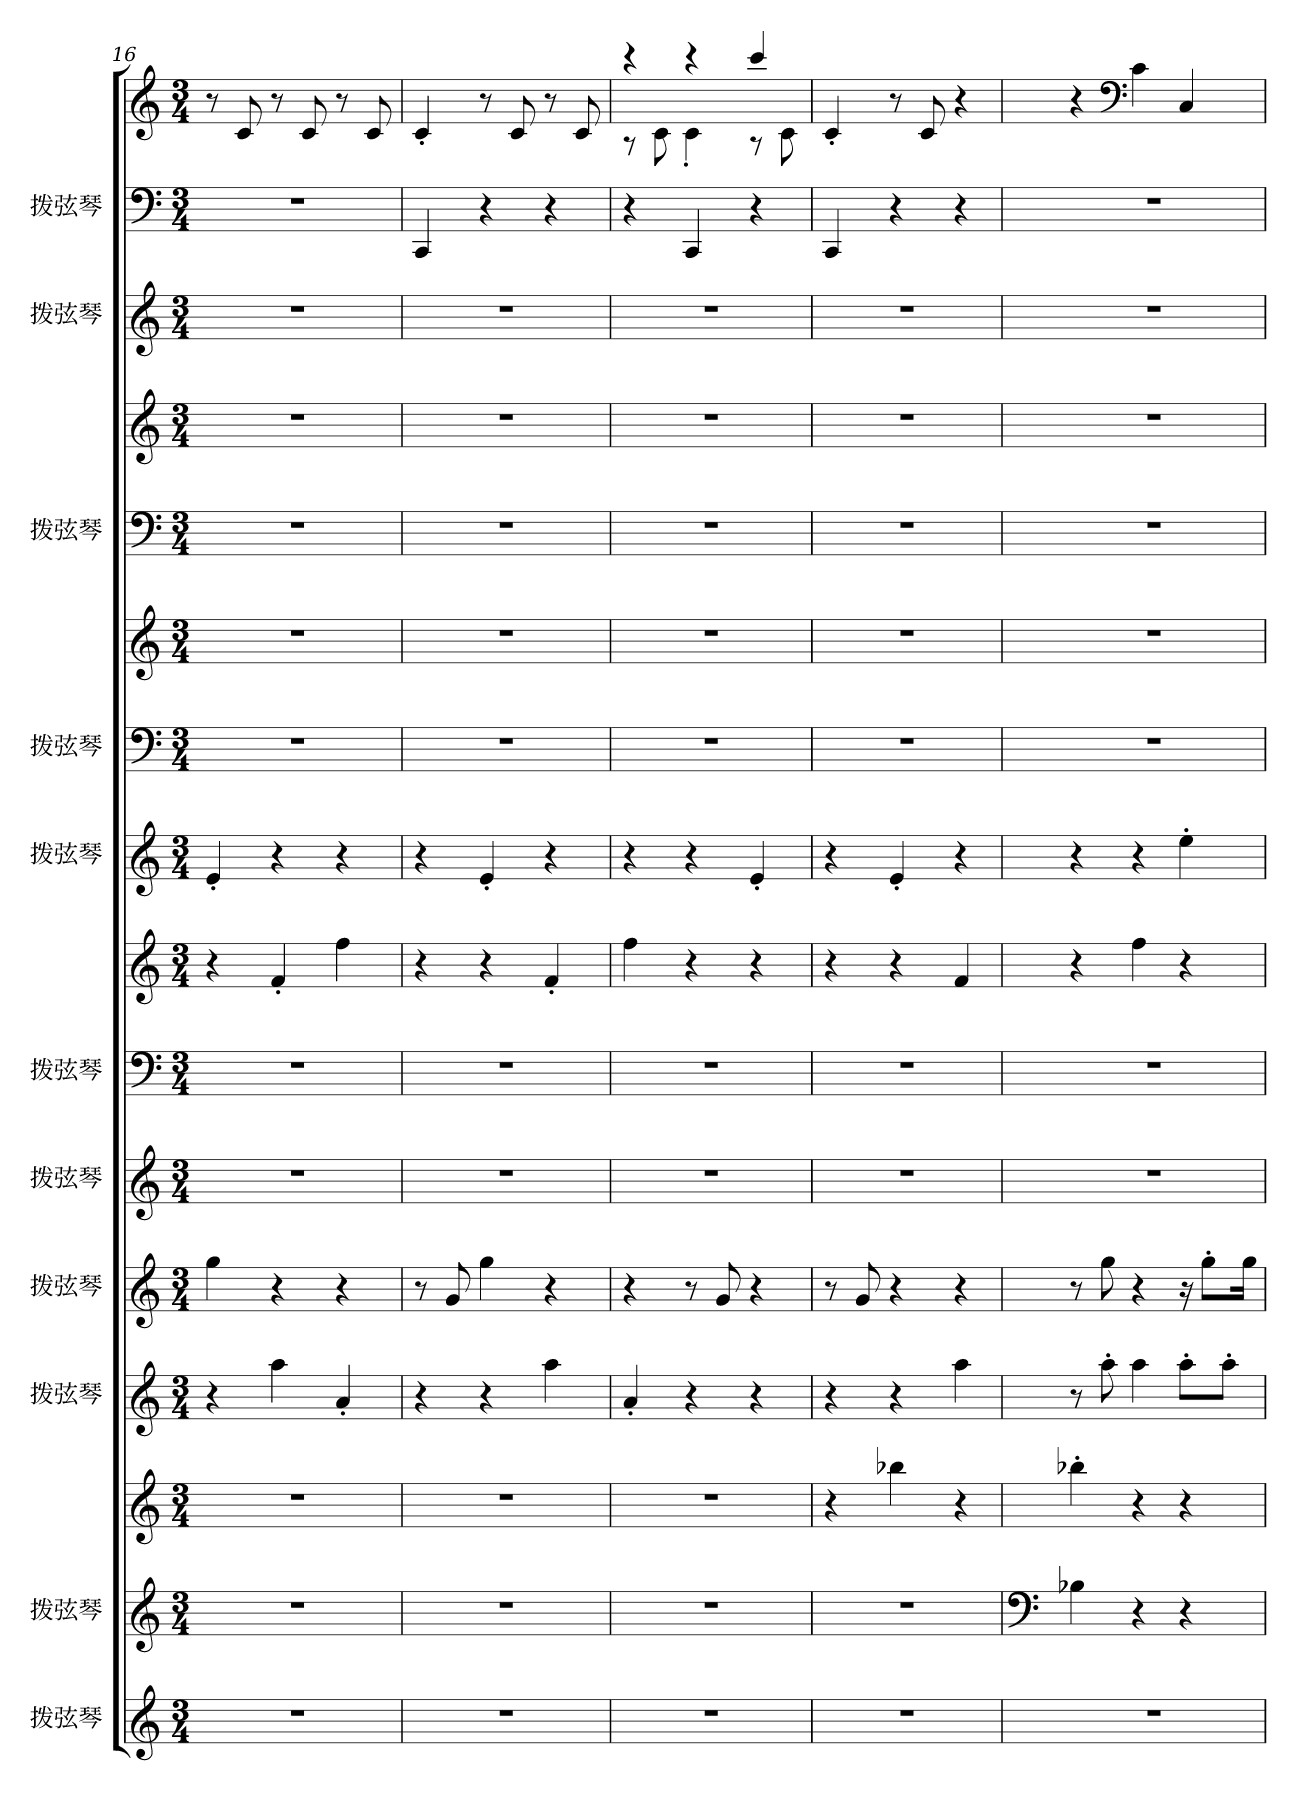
**kern	**kern	**kern	**kern	**kern	**kern	**kern	**kern	**kern	**kern	**kern	**kern	**kern	**kern	**kern	**kern
*part11	*part10	*part10	*part9	*part8	*part7	*part6	*part6	*part5	*part4	*part4	*part3	*part3	*part2	*part1	*part1
*staff16	*staff15	*staff14	*staff13	*staff12	*staff11	*staff10	*staff9	*staff8	*staff7	*staff6	*staff5	*staff4	*staff3	*staff2	*staff1
*I"拨弦琴	*I"拨弦琴	*	*I"拨弦琴	*I"拨弦琴	*I"拨弦琴	*I"拨弦琴	*	*I"拨弦琴	*I"拨弦琴	*	*I"拨弦琴	*	*I"拨弦琴	*I"拨弦琴	*
*clefG2	*clefG2	*clefG2	*clefG2	*clefG2	*clefG2	*clefF4	*clefG2	*clefG2	*clefF4	*clefG2	*clefF4	*clefG2	*clefG2	*clefF4	*clefG2
*k[]	*k[]	*k[]	*k[]	*k[]	*k[]	*k[]	*k[]	*k[]	*k[]	*k[]	*k[]	*k[]	*k[]	*k[]	*k[]
*M3/4	*M3/4	*M3/4	*M3/4	*M3/4	*M3/4	*M3/4	*M3/4	*M3/4	*M3/4	*M3/4	*M3/4	*M3/4	*M3/4	*M3/4	*M3/4
=16	=16	=16	=16	=16	=16	=16	=16	=16	=16	=16	=16	=16	=16	=16	=16
2.r	2.r	2.r	4r	4gg\	2.r	2.r	4r	4e'/	2.r	2.r	2.r	2.r	2.r	2.r	8r
.	.	.	.	.	.	.	.	.	.	.	.	.	.	.	8c/
.	.	.	4aa\	4r	.	.	4f'/	4r	.	.	.	.	.	.	8r
.	.	.	.	.	.	.	.	.	.	.	.	.	.	.	8c/
.	.	.	4a'/	4r	.	.	4ff\	4r	.	.	.	.	.	.	8r
.	.	.	.	.	.	.	.	.	.	.	.	.	.	.	8c/
=17	=17	=17	=17	=17	=17	=17	=17	=17	=17	=17	=17	=17	=17	=17	=17
2.r	2.r	2.r	4r	8r	2.r	2.r	4r	4r	2.r	2.r	2.r	2.r	2.r	4CC/	4c'/
.	.	.	.	8g/	.	.	.	.	.	.	.	.	.	.	.
.	.	.	4r	4gg\	.	.	4r	4e'/	.	.	.	.	.	4r	8r
.	.	.	.	.	.	.	.	.	.	.	.	.	.	.	8c/
.	.	.	4aa\	4r	.	.	4f'/	4r	.	.	.	.	.	4r	8r
.	.	.	.	.	.	.	.	.	.	.	.	.	.	.	8c/
!!LO:PB:g=z
=18	=18	=18	=18	=18	=18	=18	=18	=18	=18	=18	=18	=18	=18	=18	=18
*	*	*	*	*	*	*	*	*	*	*	*	*	*	*	*^
2.r	2.r	2.r	4a'/	4r	2.r	2.r	4ff\	4r	2.r	2.r	2.r	2.r	2.r	4r	4r	8r
.	.	.	.	.	.	.	.	.	.	.	.	.	.	.	.	8c\
.	.	.	4r	8r	.	.	4r	4r	.	.	.	.	.	4CC/	4r	4c'\
.	.	.	.	8g/	.	.	.	.	.	.	.	.	.	.	.	.
.	.	.	4r	4r	.	.	4r	4e'/	.	.	.	.	.	4r	4ccc/	8r
.	.	.	.	.	.	.	.	.	.	.	.	.	.	.	.	8c\
*	*	*	*	*	*	*	*	*	*	*	*	*	*	*	*v	*v
=19	=19	=19	=19	=19	=19	=19	=19	=19	=19	=19	=19	=19	=19	=19	=19
2.r	2.r	4r	4r	8r	2.r	2.r	4r	4r	2.r	2.r	2.r	2.r	2.r	4CC/	4c'/
.	.	.	.	8g/	.	.	.	.	.	.	.	.	.	.	.
.	.	4bb-X\	4r	4r	.	.	4r	4e'/	.	.	.	.	.	4r	8r
.	.	.	.	.	.	.	.	.	.	.	.	.	.	.	8c/
.	.	4r	4aa\	4r	.	.	4f/	4r	.	.	.	.	.	4r	4r
=20	=20	=20	=20	=20	=20	=20	=20	=20	=20	=20	=20	=20	=20	=20	=20
*	*clefF4	*	*	*	*	*	*	*	*	*	*	*	*	*	*
2.r	4B-X\	4bb-X'\	8r	8r	2.r	2.r	4r	4r	2.r	2.r	2.r	2.r	2.r	2.r	4r
.	.	.	8aa'\	8gg\	.	.	.	.	.	.	.	.	.	.	.
*	*	*	*	*	*	*	*	*	*	*	*	*	*	*	*clefF4
.	4r	4r	4aa\	4r	.	.	4ff\	4r	.	.	.	.	.	.	4c\
.	4r	4r	8aa'\L	16r	.	.	4r	4ee'\	.	.	.	.	.	.	4C/
.	.	.	.	8gg'\L	.	.	.	.	.	.	.	.	.	.	.
.	.	.	8aa'\J	.	.	.	.	.	.	.	.	.	.	.	.
.	.	.	.	16gg\Jk	.	.	.	.	.	.	.	.	.	.	.
=	=	=	=	=	=	=	=	=	=	=	=	=	=	=	=
*-	*-	*-	*-	*-	*-	*-	*-	*-	*-	*-	*-	*-	*-	*-	*-
